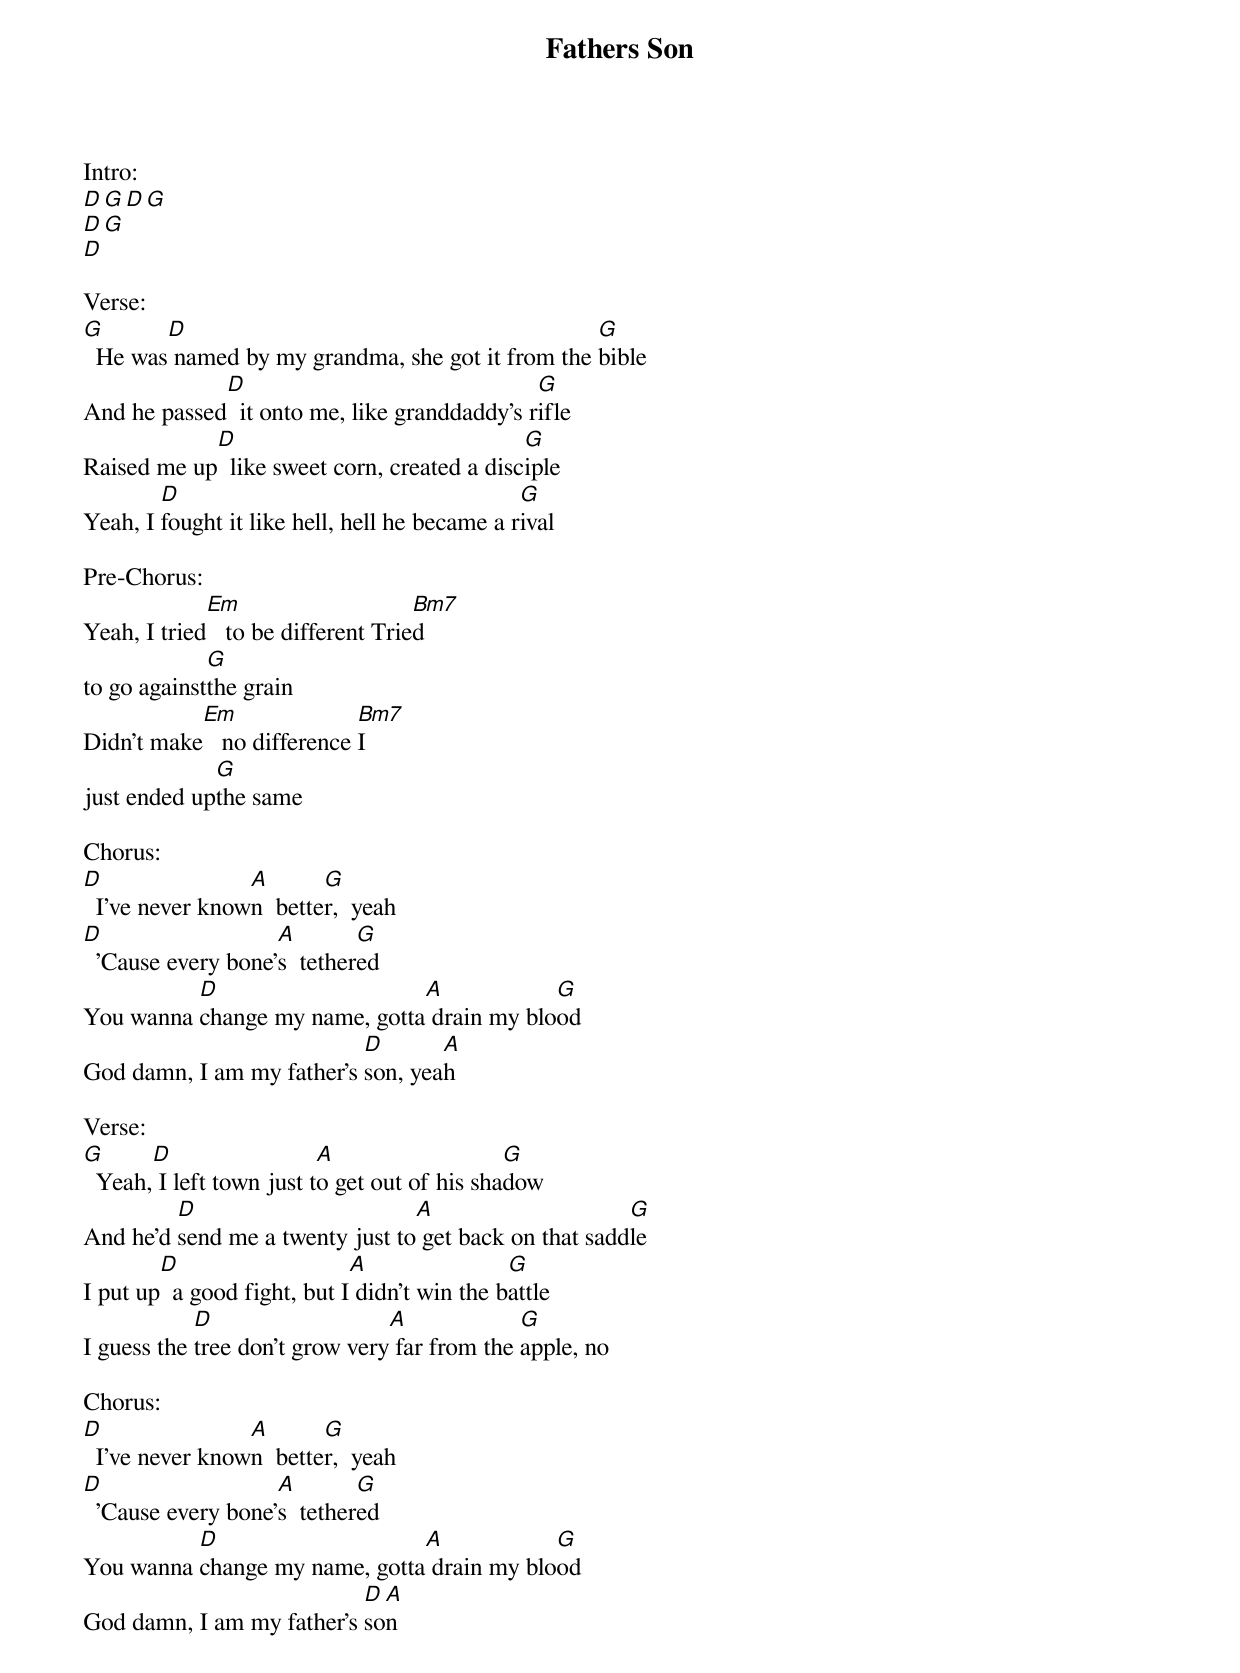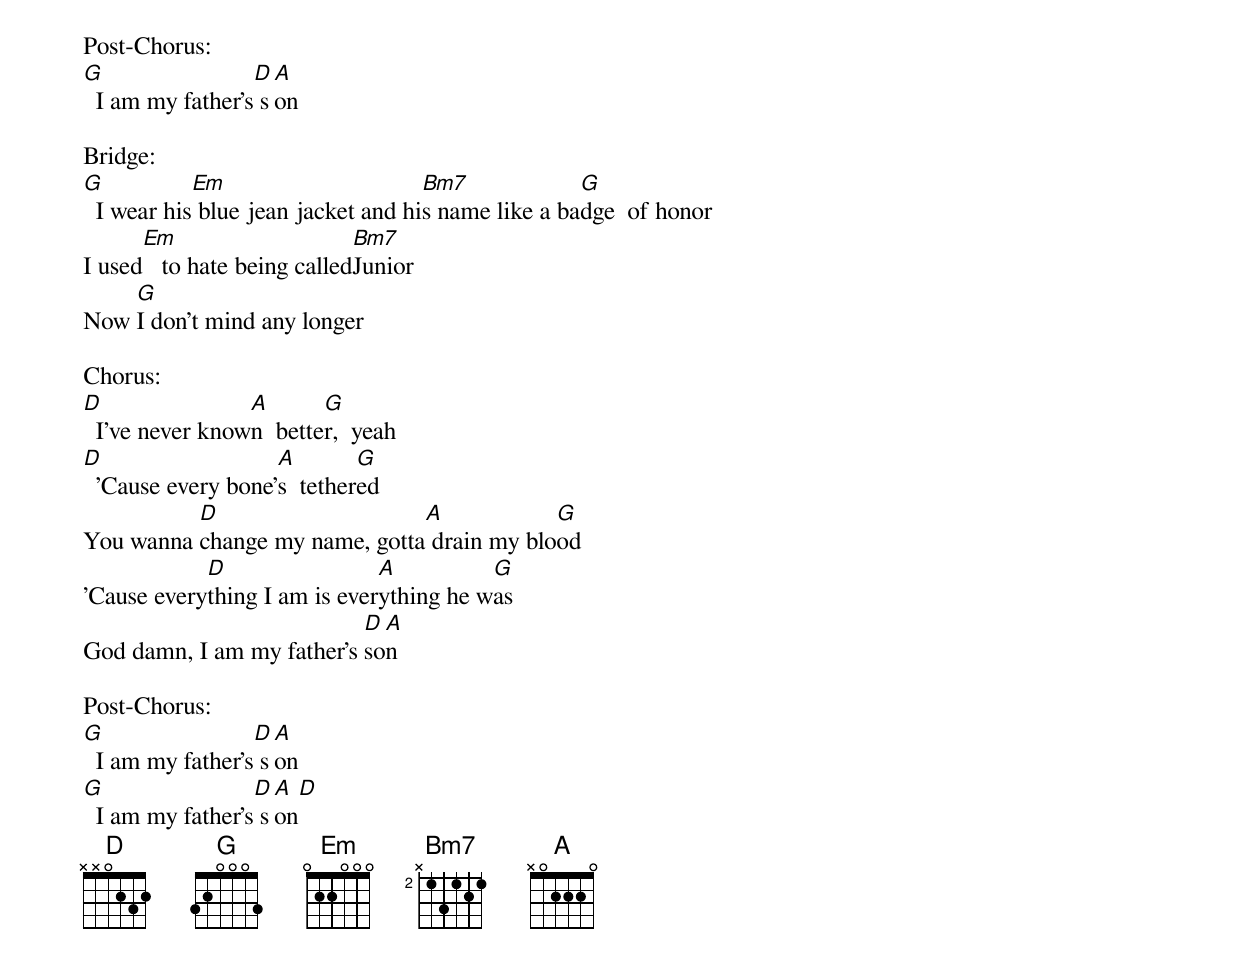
{title:Fathers Son}
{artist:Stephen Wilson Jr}
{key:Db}
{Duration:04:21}
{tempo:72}

Intro:
[D][G][D][G]
[D][G]
[D]

Verse:
[G]  He was[D] named by my grandma, she got it from the [G]bible
And he passed[D]  it onto me, like granddaddy's r[G]ifle
Raised me up[D]  like sweet corn, created a disc[G]iple
Yeah, I [D]fought it like hell, hell he became a r[G]ival

Pre-Chorus:
Yeah, I tried[Em]   to be different Trie[Bm7]d
to go against[G]the grain
Didn't make[Em]   no difference [Bm7]I
just ended up[G]the same

Chorus:
[D]  I've never know[A]n  bette[G]r,  yeah
[D]  'Cause every bone'[A]s  tether[G]ed
You wanna [D]change my name, gotta[A] drain my blo[G]od
God damn, I am my father's [D]son, yea[A]h

Verse:
[G]  Yeah,[D] I left town just t[A]o get out of his sha[G]dow
And he'd [D]send me a twenty just to[A] get back on that sadd[G]le
I put up[D]  a good fight, but I[A] didn't win the b[G]attle
I guess the [D]tree don't grow very[A] far from the [G]apple, no

Chorus:
[D]  I've never know[A]n  bette[G]r,  yeah
[D]  'Cause every bone'[A]s  tether[G]ed
You wanna [D]change my name, gotta[A] drain my blo[G]od
God damn, I am my father's [D]so[A]n

Post-Chorus:
[G]  I am my father's[D] s[A]on

Bridge:
[G]  I wear his[Em] blue jean jacket and hi[Bm7]s name like a ba[G]dge  of honor
I used[Em]   to hate being called[Bm7]Junior
Now [G]I don't mind any longer

Chorus:
[D]  I've never know[A]n  bette[G]r,  yeah
[D]  'Cause every bone'[A]s  tether[G]ed
You wanna [D]change my name, gotta[A] drain my blo[G]od
'Cause every[D]thing I am is ever[A]ything he w[G]as
God damn, I am my father's [D]so[A]n

Post-Chorus:
[G]  I am my father's[D] s[A]on
[G]  I am my father's[D] s[A]on[D]
